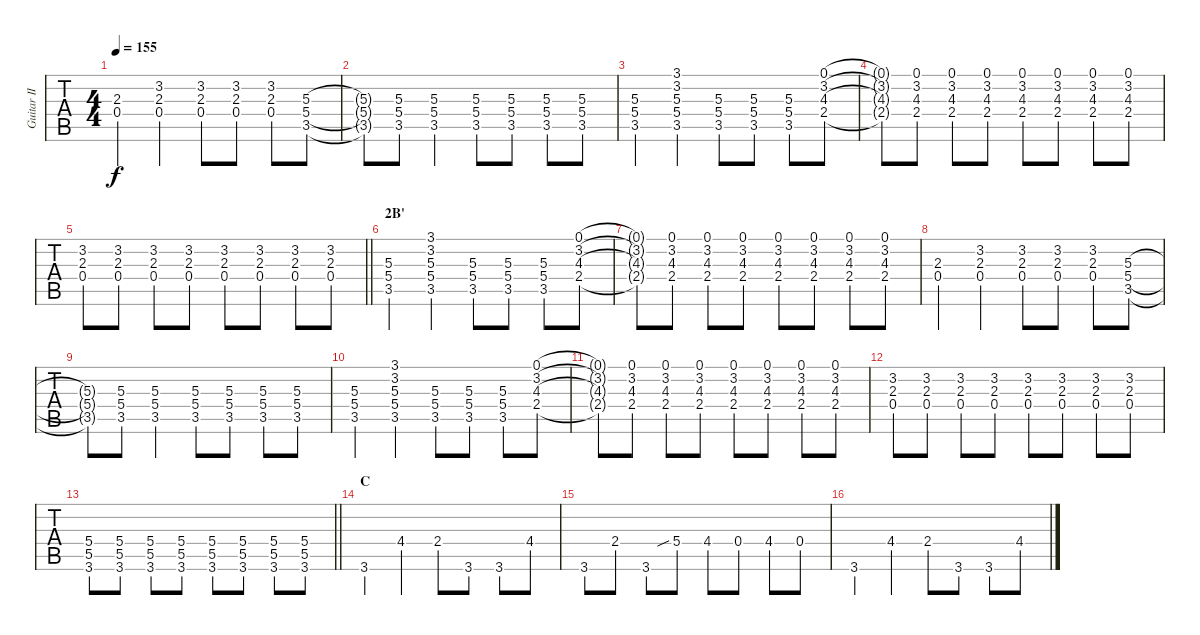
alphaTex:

\track ("Guitar II" "Guitar II") {instrument distortionguitar}
\staff {tabs}
\tuning (E4 B3 G3 D3 A2 E2) {hide}
\ts (4 4)
\tempo 155
\clef g2
\ks g
(2.3 0.4).4{dy f} (3.2 2.3 0.4).4 (3.2 2.3 0.4).8 (3.2 2.3 0.4).8 (3.2 2.3 0.4).8 (5.3 5.4 3.5).8 |
(5.3{t} 5.4{t} 3.5{t}).8 (5.3 5.4 3.5).8 (5.3 5.4 3.5).4 (5.3 5.4 3.5).8 (5.3 5.4 3.5).8 (5.3 5.4 3.5).8 (5.3 5.4 3.5).8 |
(5.3 5.4 3.5).4 (3.1 3.2 5.3 5.4 3.5).4 (5.3 5.4 3.5).8 (5.3 5.4 3.5).8 (5.3 5.4 3.5).8 (0.1 3.2 4.3 2.4).8 |
(0.1{t} 3.2{t} 4.3{t} 2.4{t}).8 (0.1 3.2 4.3 2.4).8 (0.1 3.2 4.3 2.4).8 (0.1 3.2 4.3 2.4).8 (0.1 3.2 4.3 2.4).8 (0.1 3.2 4.3 2.4).8 (0.1 3.2 4.3 2.4).8 (0.1 3.2 4.3 2.4).8 |
\barLineRight lightlight
(3.2 2.3 0.4).8 (3.2 2.3 0.4).8 (3.2 2.3 0.4).8 (3.2 2.3 0.4).8 (3.2 2.3 0.4).8 (3.2 2.3 0.4).8 (3.2 2.3 0.4).8 (3.2 2.3 0.4).8 |
\section ("" "2B'")
(5.3 5.4 3.5).4 (3.1 3.2 5.3 5.4 3.5).4 (5.3 5.4 3.5).8 (5.3 5.4 3.5).8 (5.3 5.4 3.5).8 (0.1 3.2 4.3 2.4).8 |
(0.1{t} 3.2{t} 4.3{t} 2.4{t}).8 (0.1 3.2 4.3 2.4).8 (0.1 3.2 4.3 2.4).8 (0.1 3.2 4.3 2.4).8 (0.1 3.2 4.3 2.4).8 (0.1 3.2 4.3 2.4).8 (0.1 3.2 4.3 2.4).8 (0.1 3.2 4.3 2.4).8 |
(2.3 0.4).4 (3.2 2.3 0.4).4 (3.2 2.3 0.4).8 (3.2 2.3 0.4).8 (3.2 2.3 0.4).8 (5.3 5.4 3.5).8 |
(5.3{t} 5.4{t} 3.5{t}).8 (5.3 5.4 3.5).8 (5.3 5.4 3.5).4 (5.3 5.4 3.5).8 (5.3 5.4 3.5).8 (5.3 5.4 3.5).8 (5.3 5.4 3.5).8 |
(5.3 5.4 3.5).4 (3.1 3.2 5.3 5.4 3.5).4 (5.3 5.4 3.5).8 (5.3 5.4 3.5).8 (5.3 5.4 3.5).8 (0.1 3.2 4.3 2.4).8 |
(0.1{t} 3.2{t} 4.3{t} 2.4{t}).8 (0.1 3.2 4.3 2.4).8 (0.1 3.2 4.3 2.4).8 (0.1 3.2 4.3 2.4).8 (0.1 3.2 4.3 2.4).8 (0.1 3.2 4.3 2.4).8 (0.1 3.2 4.3 2.4).8 (0.1 3.2 4.3 2.4).8 |
(3.2 2.3 0.4).8 (3.2 2.3 0.4).8 (3.2 2.3 0.4).8 (3.2 2.3 0.4).8 (3.2 2.3 0.4).8 (3.2 2.3 0.4).8 (3.2 2.3 0.4).8 (3.2 2.3 0.4).8 |
\barLineRight lightlight
(5.4 5.5 3.6).8 (5.4 5.5 3.6).8 (5.4 5.5 3.6).8 (5.4 5.5 3.6).8 (5.4 5.5 3.6).8 (5.4 5.5 3.6).8 (5.4 5.5 3.6).8 (5.4 5.5 3.6).8 |
\section ("" "C")
3.6.4 4.4.4 2.4.8 3.6.8 3.6.8 4.4.8 |
3.6.8 2.4.8 3.6.8 5.4{sib}.8 4.4.8 0.4.8 4.4.8 0.4.8 |
3.6.4 4.4.4 2.4.8 3.6.8 3.6.8 4.4.8
